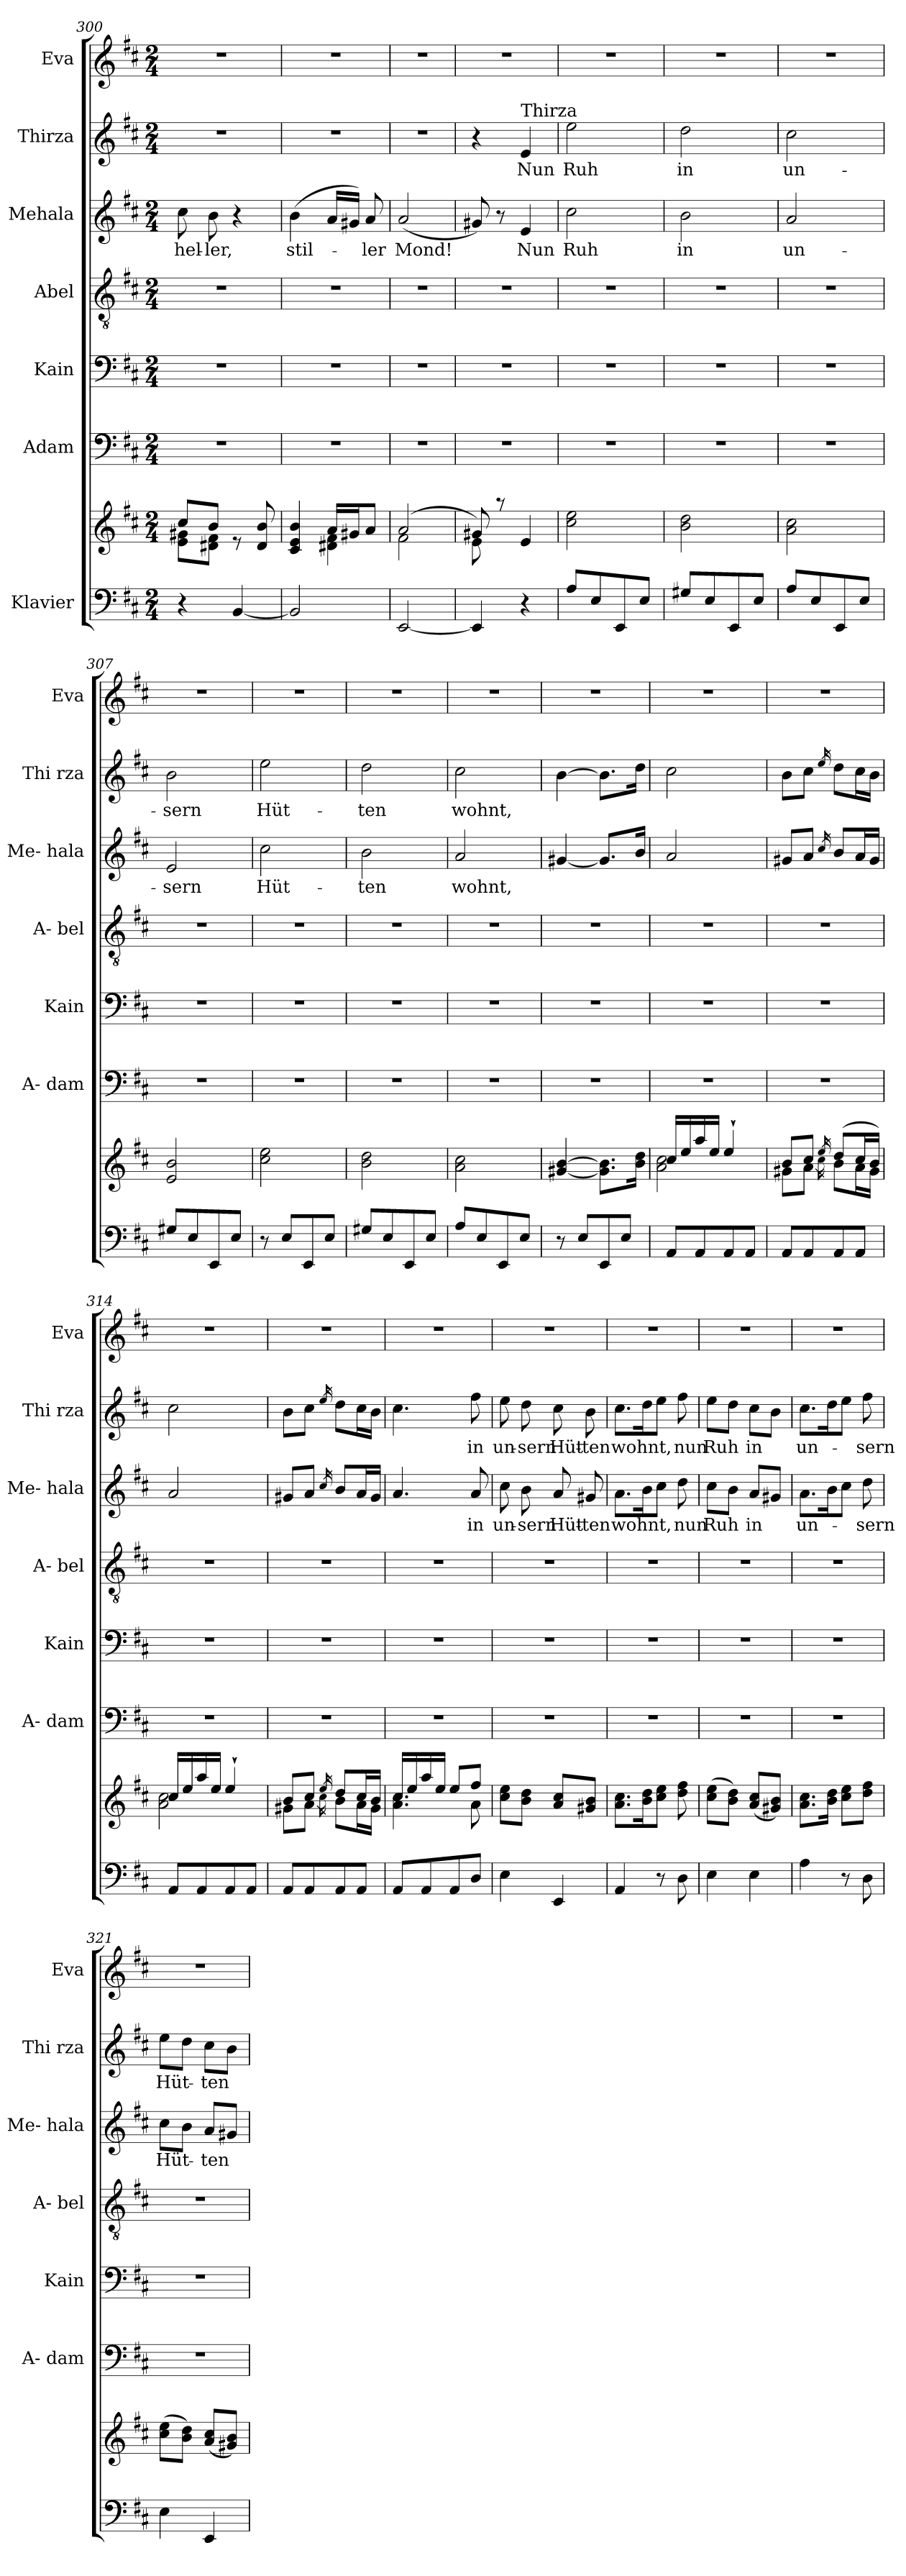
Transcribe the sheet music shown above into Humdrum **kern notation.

**kern	**kern	**kern	**kern	**kern	**kern	**text	**kern	**text	**kern
*part7	*part7	*part6	*part5	*part4	*part3	*part3	*part2	*part2	*part1
*staff8	*staff7	*staff6	*staff5	*staff4	*staff3	*staff3	*staff2	*staff2	*staff1
*I"Klavier	*	*I"Adam	*I"Kain	*I"Abel	*I"Mehala	*	*I"Thirza	*	*I"Eva
*	*	*I'A- dam	*I'Kain	*I'A- bel	*I'Me- hala	*	*I'Thi rza	*	*I'Eva
*clefF4	*clefG2	*clefF4	*clefF4	*clefGv2	*clefG2	*	*clefG2	*	*clefG2
*k[f#c#]	*k[f#c#]	*k[f#c#]	*k[f#c#]	*k[f#c#]	*k[f#c#]	*	*k[f#c#]	*	*k[f#c#]
*D:	*D:	*D:	*D:	*D:	*D:	*	*D:	*	*D:
*M2/4	*M2/4	*M2/4	*M2/4	*M2/4	*M2/4	*	*M2/4	*	*M2/4
=300	=300	=300	=300	=300	=300	=300	=300	=300	=300
*	*^	*	*	*	*	*	*	*	*
!	!	!	!	!	!	!	!LO:LY:b	!	!	!
4r	8cc#/L	8e\ 8g#X\L	2r	2r	2r	8cc#\	hel-	2r	.	2r
!	!	!	!	!	!	!	!LO:LY:b	!	!	!
.	8b/J	8d#X\ 8f#\J	.	.	.	8b\	-ler,	.	.	.
[4BB/	8re	4ryy	.	.	.	4r	.	.	.	.
.	8d#/ 8b/	.	.	.	.	.	.	.	.	.
!!LO:LB:g=z
=301	=301	=301	=301	=301	=301	=301	=301	=301	=301	=301
!	!	!	!	!	!	!	!LO:LY:b	!	!	!
2BB/]	4c#/ 4e/ 4b/	4ryy	2r	2r	2r	(>4b\	stil-	2r	.	2r
.	16a/LL	4d#X\ 4f#\	.	.	.	16a/LL	.	.	.	.
.	16g#X/J	.	.	.	.	16g#X/JJ)	.	.	.	.
!	!	!	!	!	!	!	!LO:LY:b	!	!	!
.	8a/J	.	.	.	.	8a/	-ler	.	.	.
=302	=302	=302	=302	=302	=302	=302	=302	=302	=302	=302
!	!	!	!	!	!	!	!LO:LY:b	!	!	!
[2EE/	(2a/	2f#\	2r	2r	2r	(<2a/	Mond!	2r	.	2r
=303	=303	=303	=303	=303	=303	=303	=303	=303	=303	=303
4EE/]	8g#X/)	8e\	2r	2r	2r	8g#X/)	.	4r	.	2r
.	8raa	8ryy	.	.	.	8r	.	.	.	.
!	!	!	!	!	!	!	!	!LO:TX:a:t=Thirza	!	!
!	!	!	!	!	!	!	!LO:LY:b	!	!LO:LY:b	!
4r	4e/	4ryy	.	.	.	4e/	Nun	4e/	Nun	.
=304	=304	=304	=304	=304	=304	=304	=304	=304	=304	=304
!	!	!	!	!	!	!	!LO:LY:b	!	!LO:LY:b	!
*	*v	*v	*	*	*	*	*	*	*	*
8A/L	2cc#\ 2ee\	2r	2r	2r	2cc#\	Ruh	2ee\	Ruh	2r
8E/	.	.	.	.	.	.	.	.	.
8EE/	.	.	.	.	.	.	.	.	.
8E/J	.	.	.	.	.	.	.	.	.
=305	=305	=305	=305	=305	=305	=305	=305	=305	=305
!	!	!	!	!	!	!LO:LY:b	!	!LO:LY:b	!
8G#X/L	2b\ 2dd\	2r	2r	2r	2b\	in	2dd\	in	2r
8E/	.	.	.	.	.	.	.	.	.
8EE/	.	.	.	.	.	.	.	.	.
8E/J	.	.	.	.	.	.	.	.	.
=306	=306	=306	=306	=306	=306	=306	=306	=306	=306
!	!	!	!	!	!	!LO:LY:b	!	!LO:LY:b	!
8A/L	2a\ 2cc#\	2r	2r	2r	2a/	un-	2cc#\	un-	2r
8E/	.	.	.	.	.	.	.	.	.
8EE/	.	.	.	.	.	.	.	.	.
8E/J	.	.	.	.	.	.	.	.	.
=307	=307	=307	=307	=307	=307	=307	=307	=307	=307
!	!	!	!	!	!	!LO:LY:b	!	!LO:LY:b	!
8G#X/L	2e/ 2b/	2r	2r	2r	2e/	-sern	2b\	-sern	2r
8E/	.	.	.	.	.	.	.	.	.
8EE/	.	.	.	.	.	.	.	.	.
8E/J	.	.	.	.	.	.	.	.	.
=308	=308	=308	=308	=308	=308	=308	=308	=308	=308
!	!	!	!	!	!	!LO:LY:b	!	!LO:LY:b	!
8r	2cc#\ 2ee\	2r	2r	2r	2cc#\	Hüt-	2ee\	Hüt-	2r
8E/L	.	.	.	.	.	.	.	.	.
8EE/	.	.	.	.	.	.	.	.	.
8E/J	.	.	.	.	.	.	.	.	.
=309	=309	=309	=309	=309	=309	=309	=309	=309	=309
!	!	!	!	!	!	!LO:LY:b	!	!LO:LY:b	!
8G#X/L	2b\ 2dd\	2r	2r	2r	2b\	-ten	2dd\	-ten	2r
8E/	.	.	.	.	.	.	.	.	.
8EE/	.	.	.	.	.	.	.	.	.
8E/J	.	.	.	.	.	.	.	.	.
!!LO:PB:g=z
=310	=310	=310	=310	=310	=310	=310	=310	=310	=310
!	!	!	!	!	!	!LO:LY:b	!	!LO:LY:b	!
8A/L	2a\ 2cc#\	2r	2r	2r	2a/	wohnt,	2cc#\	wohnt,	2r
8E/	.	.	.	.	.	.	.	.	.
8EE/	.	.	.	.	.	.	.	.	.
8E/J	.	.	.	.	.	.	.	.	.
=311	=311	=311	=311	=311	=311	=311	=311	=311	=311
8r	[4g#X/ [4b/	2r	2r	2r	[4g#X/	.	[4b\	.	2r
8E/L	.	.	.	.	.	.	.	.	.
8EE/	8.g#\] 8.b\]L	.	.	.	8.g#/L]	.	8.b\L]	.	.
8E/J	.	.	.	.	.	.	.	.	.
.	16b\ 16dd\Jk	.	.	.	16b/Jk	.	16dd\Jk	.	.
=312	=312	=312	=312	=312	=312	=312	=312	=312	=312
*	*^	*	*	*	*	*	*	*	*
8AA/L	16cc#/LL	2a\ 2cc#\	2r	2r	2r	2a/	.	2cc#\	.	2r
.	16ee/	.	.	.	.	.	.	.	.	.
8AA/	16aa/	.	.	.	.	.	.	.	.	.
.	16ee/JJ	.	.	.	.	.	.	.	.	.
8AA/	4ee`>/	.	.	.	.	.	.	.	.	.
8AA/J	.	.	.	.	.	.	.	.	.	.
=313	=313	=313	=313	=313	=313	=313	=313	=313	=313	=313
8AA/L	8b/L	8g#X\L	2r	2r	2r	8g#X/L	.	8b\L	.	2r
8AA/	8cc#/J	8a\J	.	.	.	8a/J	.	8cc#\J	.	.
.	16qee/	16qcc#\	.	.	.	16qcc#/	.	16qee/	.	.
8AA/	(>8dd/L	8b\L	.	.	.	8b/L	.	8dd\L	.	.
8AA/J	16cc#/L	16a\L	.	.	.	16a/L	.	16cc#\L	.	.
.	16b/JJ)	16g#\JJ	.	.	.	16g#/JJ	.	16b\JJ	.	.
=314	=314	=314	=314	=314	=314	=314	=314	=314	=314	=314
8AA/L	16cc#/LL	2a\ 2cc#\	2r	2r	2r	2a/	.	2cc#\	.	2r
.	16ee/	.	.	.	.	.	.	.	.	.
8AA/	16aa/	.	.	.	.	.	.	.	.	.
.	16ee/JJ	.	.	.	.	.	.	.	.	.
8AA/	4ee`>/	.	.	.	.	.	.	.	.	.
8AA/J	.	.	.	.	.	.	.	.	.	.
=315	=315	=315	=315	=315	=315	=315	=315	=315	=315	=315
8AA/L	8b/L	8g#X\L	2r	2r	2r	8g#X/L	.	8b\L	.	2r
8AA/	8cc#/J	8a\J	.	.	.	8a/J	.	8cc#\J	.	.
.	16qee/	16qcc#\	.	.	.	16qcc#/	.	16qee/	.	.
8AA/	8dd/L	8b\L	.	.	.	8b/L	.	8dd\L	.	.
8AA/J	16cc#/L	16a\L	.	.	.	16a/L	.	16cc#\L	.	.
.	16b/JJ	16g#\JJ	.	.	.	16g#/JJ	.	16b\JJ	.	.
=316	=316	=316	=316	=316	=316	=316	=316	=316	=316	=316
8AA/L	16cc#/LL	4.a\ 4.cc#\	2r	2r	2r	4.a/	.	4.cc#\	.	2r
.	16ee/	.	.	.	.	.	.	.	.	.
8AA/	16aa/	.	.	.	.	.	.	.	.	.
.	16ee/JJ	.	.	.	.	.	.	.	.	.
8AA/	8ee/L	.	.	.	.	.	.	.	.	.
!	!	!	!	!	!	!	!LO:LY:b	!	!LO:LY:b	!
8D/J	8ff#/J	8a\	.	.	.	8a/	in	8ff#\	in	.
!!LO:LB:g=z
=317	=317	=317	=317	=317	=317	=317	=317	=317	=317	=317
!	!	!	!	!	!	!	!LO:LY:b	!	!LO:LY:b	!
*	*v	*v	*	*	*	*	*	*	*	*
4E\	8cc#\ 8ee\L	2r	2r	2r	8cc#\	un-	8ee\	un-	2r
!	!	!	!	!	!	!LO:LY:b	!	!LO:LY:b	!
.	8b\ 8dd\J	.	.	.	8b\	-sern	8dd\	-sern	.
!	!	!	!	!	!	!LO:LY:b	!	!LO:LY:b	!
4EE/	8a/ 8cc#/L	.	.	.	8a/	Hüt-	8cc#\	Hüt-	.
!	!	!	!	!	!	!LO:LY:b	!	!LO:LY:b	!
.	8g#X/ 8b/J	.	.	.	8g#X/	-ten	8b\	-ten	.
=318	=318	=318	=318	=318	=318	=318	=318	=318	=318
!	!	!	!	!	!	!LO:LY:b	!	!LO:LY:b	!
4AA/	8.a\ 8.cc#\L	2r	2r	2r	8.a\L	wohnt,	8.cc#\L	wohnt,	2r
.	16b\ 16dd\k	.	.	.	16b\k	.	16dd\k	.	.
8r	8cc#\ 8ee\J	.	.	.	8cc#\J	.	8ee\J	.	.
!	!	!	!	!	!	!LO:LY:b	!	!LO:LY:b	!
8D\	8dd\ 8ff#\	.	.	.	8dd\	nun	8ff#\	nun	.
=319	=319	=319	=319	=319	=319	=319	=319	=319	=319
!	!	!	!	!	!	!LO:LY:b	!	!LO:LY:b	!
4E\	(>8cc#\ 8ee\L	2r	2r	2r	8cc#\L	Ruh	8ee\L	Ruh	2r
.	8b\ 8dd\J)	.	.	.	8b\J	.	8dd\J	.	.
!	!	!	!	!	!	!LO:LY:b	!	!LO:LY:b	!
4E\	(<8a/ 8cc#/L	.	.	.	8a/L	in	8cc#\L	in	.
.	8g#X/ 8b/J)	.	.	.	8g#X/J	.	8b\J	.	.
=320	=320	=320	=320	=320	=320	=320	=320	=320	=320
!	!	!	!	!	!	!LO:LY:b	!	!LO:LY:b	!
4A\	8.a\ 8.cc#\L	2r	2r	2r	8.a\L	un-	8.cc#\L	un-	2r
.	16b\ 16dd\Jk	.	.	.	16b\k	.	16dd\k	.	.
8r	8cc#\ 8ee\L	.	.	.	8cc#\J	.	8ee\J	.	.
!	!	!	!	!	!	!LO:LY:b	!	!LO:LY:b	!
8D\	8dd\ 8ff#\J	.	.	.	8dd\	-sern	8ff#\	-sern	.
=321	=321	=321	=321	=321	=321	=321	=321	=321	=321
!	!	!	!	!	!	!LO:LY:b	!	!LO:LY:b	!
4E\	(>8cc#\ 8ee\L	2r	2r	2r	8cc#\L	Hüt-	8ee\L	Hüt-	2r
.	8b\ 8dd\J)	.	.	.	8b\J	.	8dd\J	.	.
!	!	!	!	!	!	!LO:LY:b	!	!LO:LY:b	!
4EE/	(<8a/ 8cc#/L	.	.	.	8a/L	-ten	8cc#\L	-ten	.
.	8g#X/ 8b/J)	.	.	.	8g#X/J	.	8b\J	.	.
=	=	=	=	=	=	=	=	=	=
*-	*-	*-	*-	*-	*-	*-	*-	*-	*-
